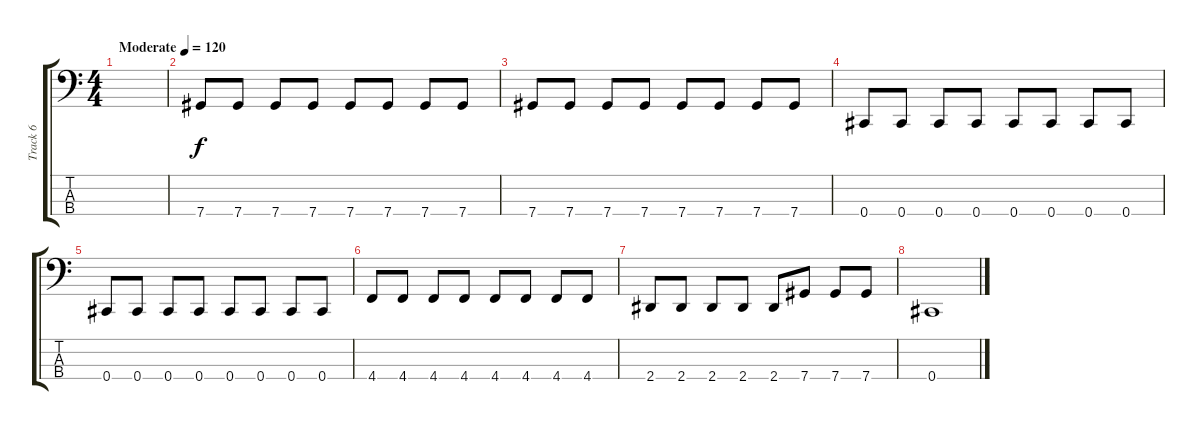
\track ("Track 6" "Track 6") {instrument electricbassfinger}
\staff {score tabs}
\tuning (Gb2 Db2 Ab1 Db1) {hide}
\ts (4 4)
\tempo (120 "Moderate")
\clef f4
\ks c
|
7.4.8 7.4.8 7.4.8 7.4.8 7.4.8 7.4.8 7.4.8 7.4.8 |
7.4.8 7.4.8 7.4.8 7.4.8 7.4.8 7.4.8 7.4.8 7.4.8 |
0.4.8 0.4.8 0.4.8 0.4.8 0.4.8 0.4.8 0.4.8 0.4.8 |
0.4.8 0.4.8 0.4.8 0.4.8 0.4.8 0.4.8 0.4.8 0.4.8 |
4.4.8 4.4.8 4.4.8 4.4.8 4.4.8 4.4.8 4.4.8 4.4.8 |
2.4.8 2.4.8 2.4.8 2.4.8 2.4.8 7.4.8 7.4.8 7.4.8 |
0.4.1
